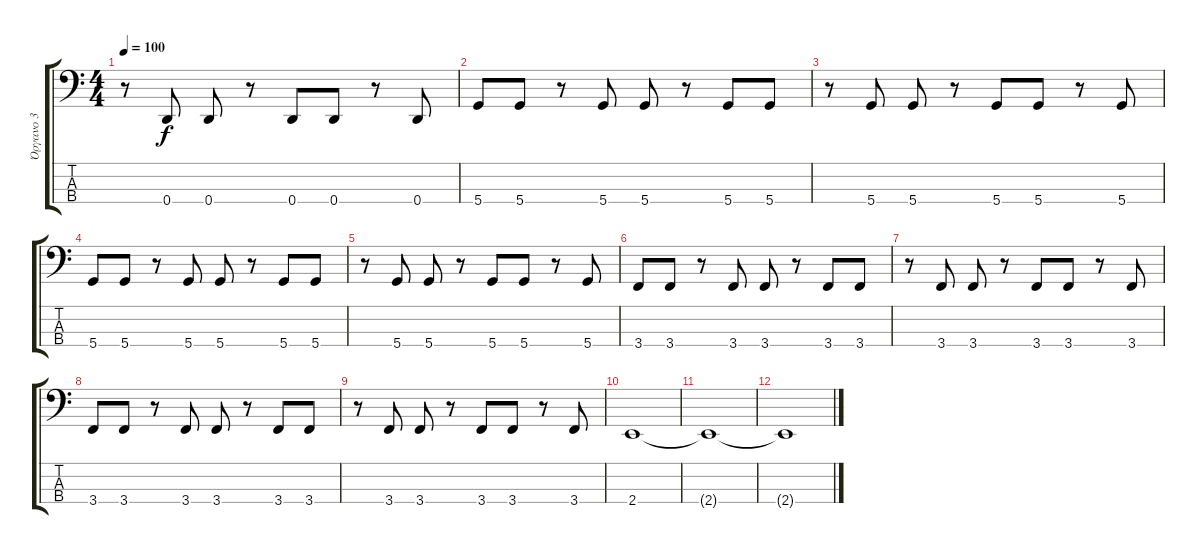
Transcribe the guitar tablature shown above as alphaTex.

\track ("Όργανο 3" "Όργανο 3") {instrument electricbassfinger}
\staff {score tabs}
\tuning (G2 D2 A1 D1) {hide}
\ts (4 4)
\tempo 100
\clef f4
\ks c
r.8{dy f} 0.4.8 0.4.8 r.8 0.4.8 0.4.8 r.8 0.4.8 |
5.4.8 5.4.8 r.8 5.4.8 5.4.8 r.8 5.4.8 5.4.8 |
r.8 5.4.8 5.4.8 r.8 5.4.8 5.4.8 r.8 5.4.8 |
5.4.8 5.4.8 r.8 5.4.8 5.4.8 r.8 5.4.8 5.4.8 |
r.8 5.4.8 5.4.8 r.8 5.4.8 5.4.8 r.8 5.4.8 |
3.4.8 3.4.8 r.8 3.4.8 3.4.8 r.8 3.4.8 3.4.8 |
r.8 3.4.8 3.4.8 r.8 3.4.8 3.4.8 r.8 3.4.8 |
3.4.8 3.4.8 r.8 3.4.8 3.4.8 r.8 3.4.8 3.4.8 |
r.8 3.4.8 3.4.8 r.8 3.4.8 3.4.8 r.8 3.4.8 |
2.4.1 |
2.4{t}.1 |
2.4{t}.1
